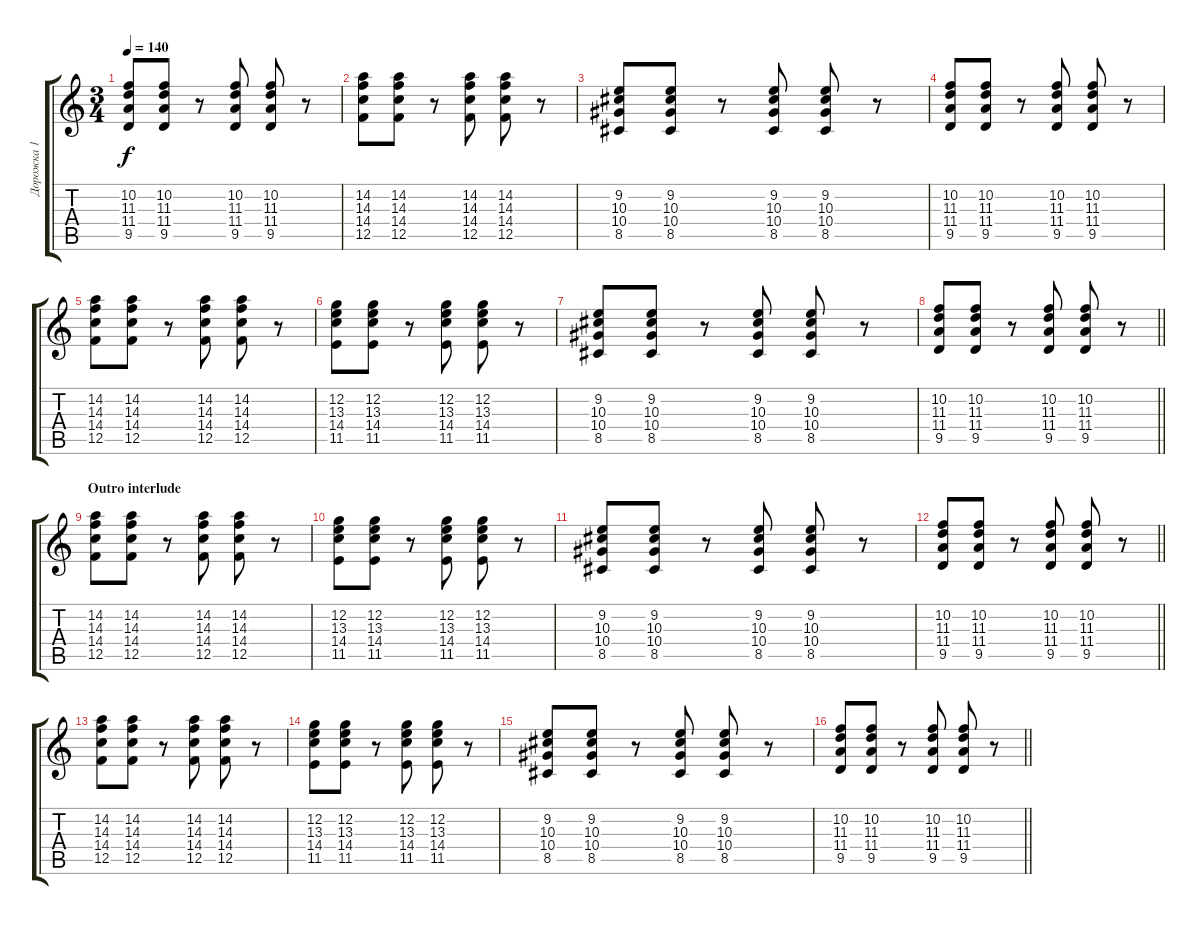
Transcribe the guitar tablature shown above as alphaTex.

\track ("Дорожка 1" "Дорожка 1") {instrument distortionguitar}
\staff {score tabs}
\tuning (C4 G3 Eb3 Bb2 F2 C2) {hide}
\ts (3 4)
\tempo 140
\clef g2
\ks c
(10.2 11.3 11.4 9.5).8{dy f} (10.2 11.3 11.4 9.5).8 r.8 (10.2 11.3 11.4 9.5).8 (10.2 11.3 11.4 9.5).8 r.8 |
(14.2 14.3 14.4 12.5).8 (14.2 14.3 14.4 12.5).8 r.8 (14.2 14.3 14.4 12.5).8 (14.2 14.3 14.4 12.5).8 r.8 |
(9.2 10.3 10.4 8.5).8 (9.2 10.3 10.4 8.5).8 r.8 (9.2 10.3 10.4 8.5).8 (9.2 10.3 10.4 8.5).8 r.8 |
(10.2 11.3 11.4 9.5).8 (10.2 11.3 11.4 9.5).8 r.8 (10.2 11.3 11.4 9.5).8 (10.2 11.3 11.4 9.5).8 r.8 |
(14.2 14.3 14.4 12.5).8 (14.2 14.3 14.4 12.5).8 r.8 (14.2 14.3 14.4 12.5).8 (14.2 14.3 14.4 12.5).8 r.8 |
(12.2 13.3 14.4 11.5).8 (12.2 13.3 14.4 11.5).8 r.8 (12.2 13.3 14.4 11.5).8 (12.2 13.3 14.4 11.5).8 r.8 |
(9.2 10.3 10.4 8.5).8 (9.2 10.3 10.4 8.5).8 r.8 (9.2 10.3 10.4 8.5).8 (9.2 10.3 10.4 8.5).8 r.8 |
\barLineRight lightlight
(10.2 11.3 11.4 9.5).8 (10.2 11.3 11.4 9.5).8 r.8 (10.2 11.3 11.4 9.5).8 (10.2 11.3 11.4 9.5).8 r.8 |
\section ("" "Outro interlude")
(14.2 14.3 14.4 12.5).8 (14.2 14.3 14.4 12.5).8 r.8 (14.2 14.3 14.4 12.5).8 (14.2 14.3 14.4 12.5).8 r.8 |
(12.2 13.3 14.4 11.5).8 (12.2 13.3 14.4 11.5).8 r.8 (12.2 13.3 14.4 11.5).8 (12.2 13.3 14.4 11.5).8 r.8 |
(9.2 10.3 10.4 8.5).8 (9.2 10.3 10.4 8.5).8 r.8 (9.2 10.3 10.4 8.5).8 (9.2 10.3 10.4 8.5).8 r.8 |
\barLineRight lightlight
(10.2 11.3 11.4 9.5).8 (10.2 11.3 11.4 9.5).8 r.8 (10.2 11.3 11.4 9.5).8 (10.2 11.3 11.4 9.5).8 r.8 |
(14.2 14.3 14.4 12.5).8 (14.2 14.3 14.4 12.5).8 r.8 (14.2 14.3 14.4 12.5).8 (14.2 14.3 14.4 12.5).8 r.8 |
(12.2 13.3 14.4 11.5).8 (12.2 13.3 14.4 11.5).8 r.8 (12.2 13.3 14.4 11.5).8 (12.2 13.3 14.4 11.5).8 r.8 |
(9.2 10.3 10.4 8.5).8 (9.2 10.3 10.4 8.5).8 r.8 (9.2 10.3 10.4 8.5).8 (9.2 10.3 10.4 8.5).8 r.8 |
\barLineRight lightlight
(10.2 11.3 11.4 9.5).8 (10.2 11.3 11.4 9.5).8 r.8 (10.2 11.3 11.4 9.5).8 (10.2 11.3 11.4 9.5).8 r.8
